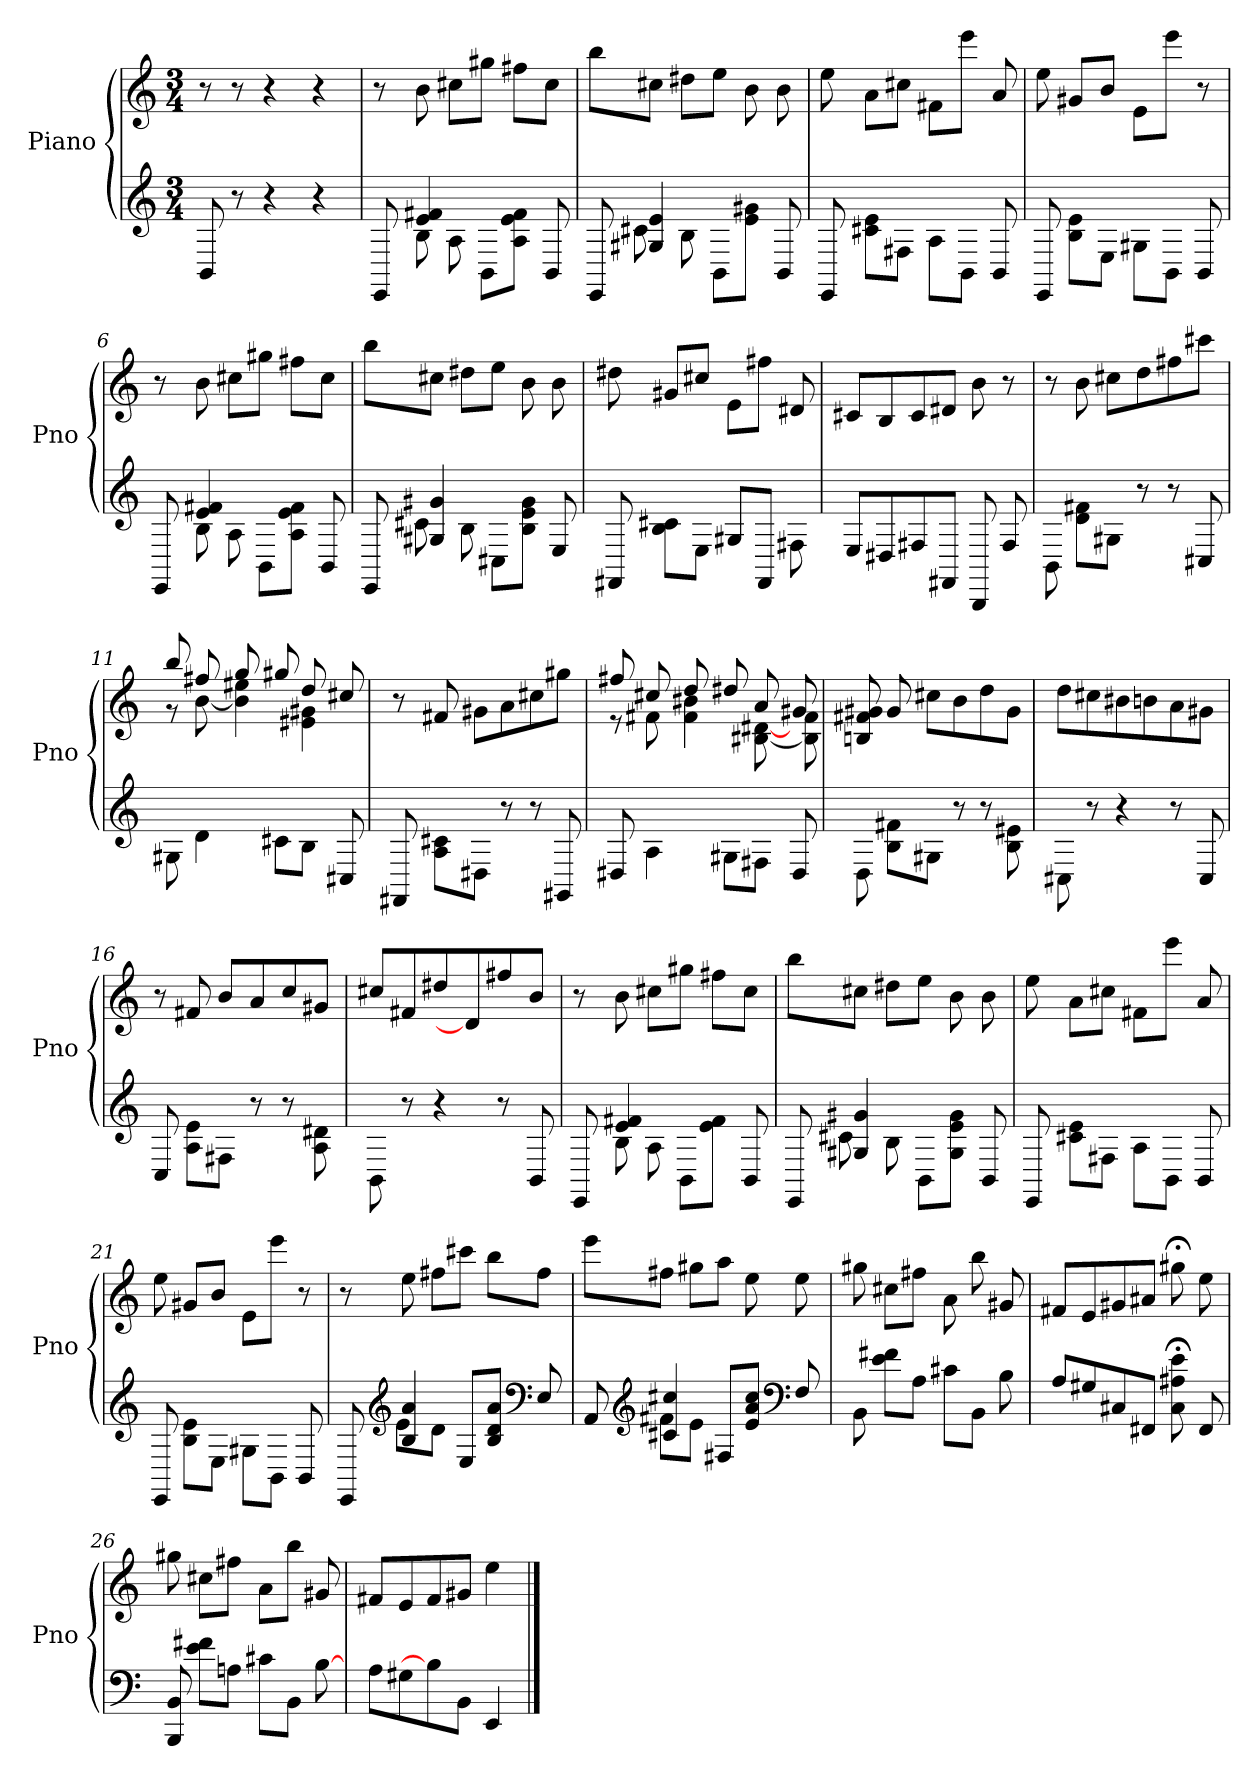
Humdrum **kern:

**kern	**kern
*part2	*part1
*staff2	*staff1
*I"Piano	*I"Piano
*I'Pno	*I'Pno
*clefG2	*clefG2
*k[]	*k[]
*M3/4	*M3/4
=1	=1
8BB/	8r
8r	8r
4r	4r
4r	4r
=2	=2
*^	*^
8EE/	8ryy	8r	8ryy
4e/ 4f#X/	8B\	2ryy	8b\
.	8A\	.	8cc#X\L
8BB\L	4.ryy	.	8gg#X\J
8A\ 8e\ 8f#\J	.	.	8ff#X\L
8BB/	.	8ryy	8cc#\J
*	*	*v	*v
=3	=3	=3
8EE/	8ryy	8bb\L
4G#X/ 4e/	8c#X\	8cc#X\J
.	8B\	8dd#X\L
4ryy	8BB\L	8ee\J
.	8e\ 8g#X\J	8b\
8BB/	8ryy	8b\
=4	=4	=4
8EE/	8ryy	8ee\
2ryy	8c#X\ 8e\L	8a\L
.	8F#X\J	8cc#X\J
.	8A\L	8f#X\L
.	8BB\J	8eee\J
8BB/	8ryy	8a/
=5	=5	=5
*	*	*^
8EE/	8ryy	8ee\	4.ryy
2ryy	8B\ 8e\L	8g#X/L	.
.	8E\J	8b/J	.
.	8G#X\L	4ryy	8e\L
.	8BB\J	.	8eee\J
8BB/	8ryy	8r	8ryy
*	*	*v	*v
!!LO:LB:g=z
=6	=6	=6
8EE/	8ryy	8r
4e/ 4f#X/	8B\	8b\
.	8A\	8cc#X\L
8BB\L	4.ryy	8gg#X\J
8A\ 8e\ 8f#\J	.	8ff#X\L
8BB/	.	8cc#\J
!!LO:LB:g=z
=7	=7	=7
8EE/	8ryy	8bb\L
4G#X/ 4g#X/	8c#X\	8cc#X\J
.	8B\	8dd#X\L
8C#X\L	4.ryy	8ee\J
8B\ 8e\ 8g#\J	.	8b\
8E/	.	8b\
=8	=8	=8
*	*	*^
8FF#X/	8ryy	8dd#X\	4.ryy
4ryy	8B\ 8c#X\L	8g#X/L	.
.	8E\J	8cc#X/J	.
8G#X/L	4ryy	4ryy	8e\L
8FF#/J	.	.	8ff#X\J
8ryy	8F#X\	8d#X/	8ryy
*v	*v	*	*
*	*v	*v
=9	=9
8E/L	8c#X/L
8D#X/	8B/
8F#X/	8c#/
8FF#X/J	8d#X/J
8BBB/	8b\
8F#/	8r
=10	=10
8BB\	8r
8d\ 8f#X\L	8b\
8G#X\J	8cc#X\L
8r	8dd\
8r	8ff#X\
8C#X/	8ccc#X\J
!!LO:LB:g=z
=11	=11
*^	*^
8G#X\	8ryy	8bb/	8r
2ryy	4d\	8ff#X/	[8b\
.	.	8gg/	4b\] 4ee#X\
.	8c#X\L	8gg#X/	.
.	8B\J	8dd/	4e#X\ 4g#X\
8C#X/	8ryy	8cc#X/	.
*	*	*v	*v
=12	=12	=12
8FF#X/	8ryy	8r
4ryy	8A\ 8c#X\L	8f#X/
.	8D#X\J	8g#X\L
8r	4.ryy	8a\
8r	.	8cc#X\
8GG#X/	.	8gg#X\J
*v	*v	*
!!LO:LB:g=z
=13	=13
*	*^
8D#X/	8ff#X/	8r
4A\	8cc#X/	8f#X\
.	8dd/	4f#\ 4b#X\
8G#X\L	8dd#X/	.
8F#X\J	8a/	[8B#X\ [8d#X\
8D#/	8g#X/	8B#\] 8f#\
*	*v	*v
=14	=14
*^	*
4.ryy	8D\	8Bn/ 8f#X/ 8g#X/
.	8B\ 8f#X\L	8g#/
.	8G#X\J	8cc#X\L
8r	4ryy	8b\
8r	.	8dd\
8ryy	8B\ 8e#X\	8g#\J
=15	=15	=15
8ryy	8C#X\	8dd\L
8r	2ryy	8cc#X\
4r	.	8b#X\
.	.	8bn\
8r	.	8a\
8C#/	8ryy	8g#X\J
=16	=16	=16
8C/	8ryy	8r
4ryy	8A\ 8e\L	8f#X/
.	8F#X\J	8b/L
8r	4ryy	8a/
8r	.	8cc/
8ryy	8A\ 8d#X\	8g#X/J
=17	=17	=17
8ryy	8BB\	8cc#X/L
8r	2ryy	8f#X/
4r	.	8dd#X/
.	.	8d#/]
8r	.	8ff#X/
8BB/	8ryy	8b/J
!!LO:PB:g=z
=18	=18	=18
8EE/	8ryy	8r
4e/ 4f#X/	8B\	8b\
.	8A\	8cc#X\L
8BB\L	4.ryy	8gg#X\J
8e\ 8f#\J	.	8ff#X\L
8BB/	.	8cc#\J
=19	=19	=19
8EE/	8ryy	8bb\L
4G#X/ 4g#X/	8c#X\	8cc#X\J
.	8B\	8dd#X\L
4ryy	8BB\L	8ee\J
.	8G#\ 8e\ 8g#\J	8b\
8BB/	8ryy	8b\
=20	=20	=20
8EE/	8ryy	8ee\
2ryy	8c#X\ 8e\L	8a\L
.	8F#X\J	8cc#X\J
.	8A\L	8f#X\L
.	8BB\J	8eee\J
8BB/	8ryy	8a/
=21	=21	=21
*	*	*^
8EE/	8ryy	8ryy	8ee\
2ryy	8B\ 8e\L	8g#X/L	4ryy
.	8E\J	8b/J	.
.	8G#X\L	4ryy	8e\L
.	8BB\J	.	8eee\J
8BB/	8ryy	8r	8ryy
*	*	*v	*v
=22	=22	=22
8EE/	8ryy	8r
*clefG2	*	*
4B/ 4a/	8e\L	8ee\
.	8d\J	8ff#X\L
8E/L	4.ryy	8ccc#X\J
8B/ 8d/ 8a/J	.	8bb\L
*clefF4	*	*
8E/	.	8ff#\J
!!LO:LB:g=z
=23	=23	=23
8AA/	8ryy	8eee\L
*clefG2	*	*
8f#X\L	4c#X/ 4cc#X/	8ff#X\J
8e\J	.	8gg#X\L
8F#X/L	4.ryy	8aa\J
8e/ 8a/ 8cc#/J	.	8ee\
*clefF4	*	*
8F#/	.	8ee\
*v	*v	*
=24	=24
*	*^
8BB\	8gg#X\	8ryy
8e\ 8f#X\L	2ryy	8cc#X\L
8A\J	.	8ff#X\J
8c#X\L	.	8a\
8BB\J	.	8bb\
8B\	8g#X/	8ryy
*	*v	*v
=25	=25
8A/L	8f#X/L
8G#X/	8e/
8C#X/	8g#X/
8FF#X/J	8a#X/J
8C#\;< 8A#X\;< 8e\;<	8gg#X;<\
8FF#/	8ee\
=26	=26
*^	*^
8BBB/ 8BB/	8ryy	2ryy	8gg#X\
2ryy	8e\ 8f#X\L	.	8cc#X\L
.	8An\J	.	8ff#X\J
.	8c#X\L	.	8a\L
.	8BB\J	8ryy	8bb\J
8ryy	[8B\	8g#X/	8ryy
*v	*v	*	*
*	*v	*v
=27	=27
8A\L	8f#X/L
8G#X\	8e/
8B\]	8f#/
8BB\J	8g#X/J
4EE/	4ee\
==	==
*-	*-
